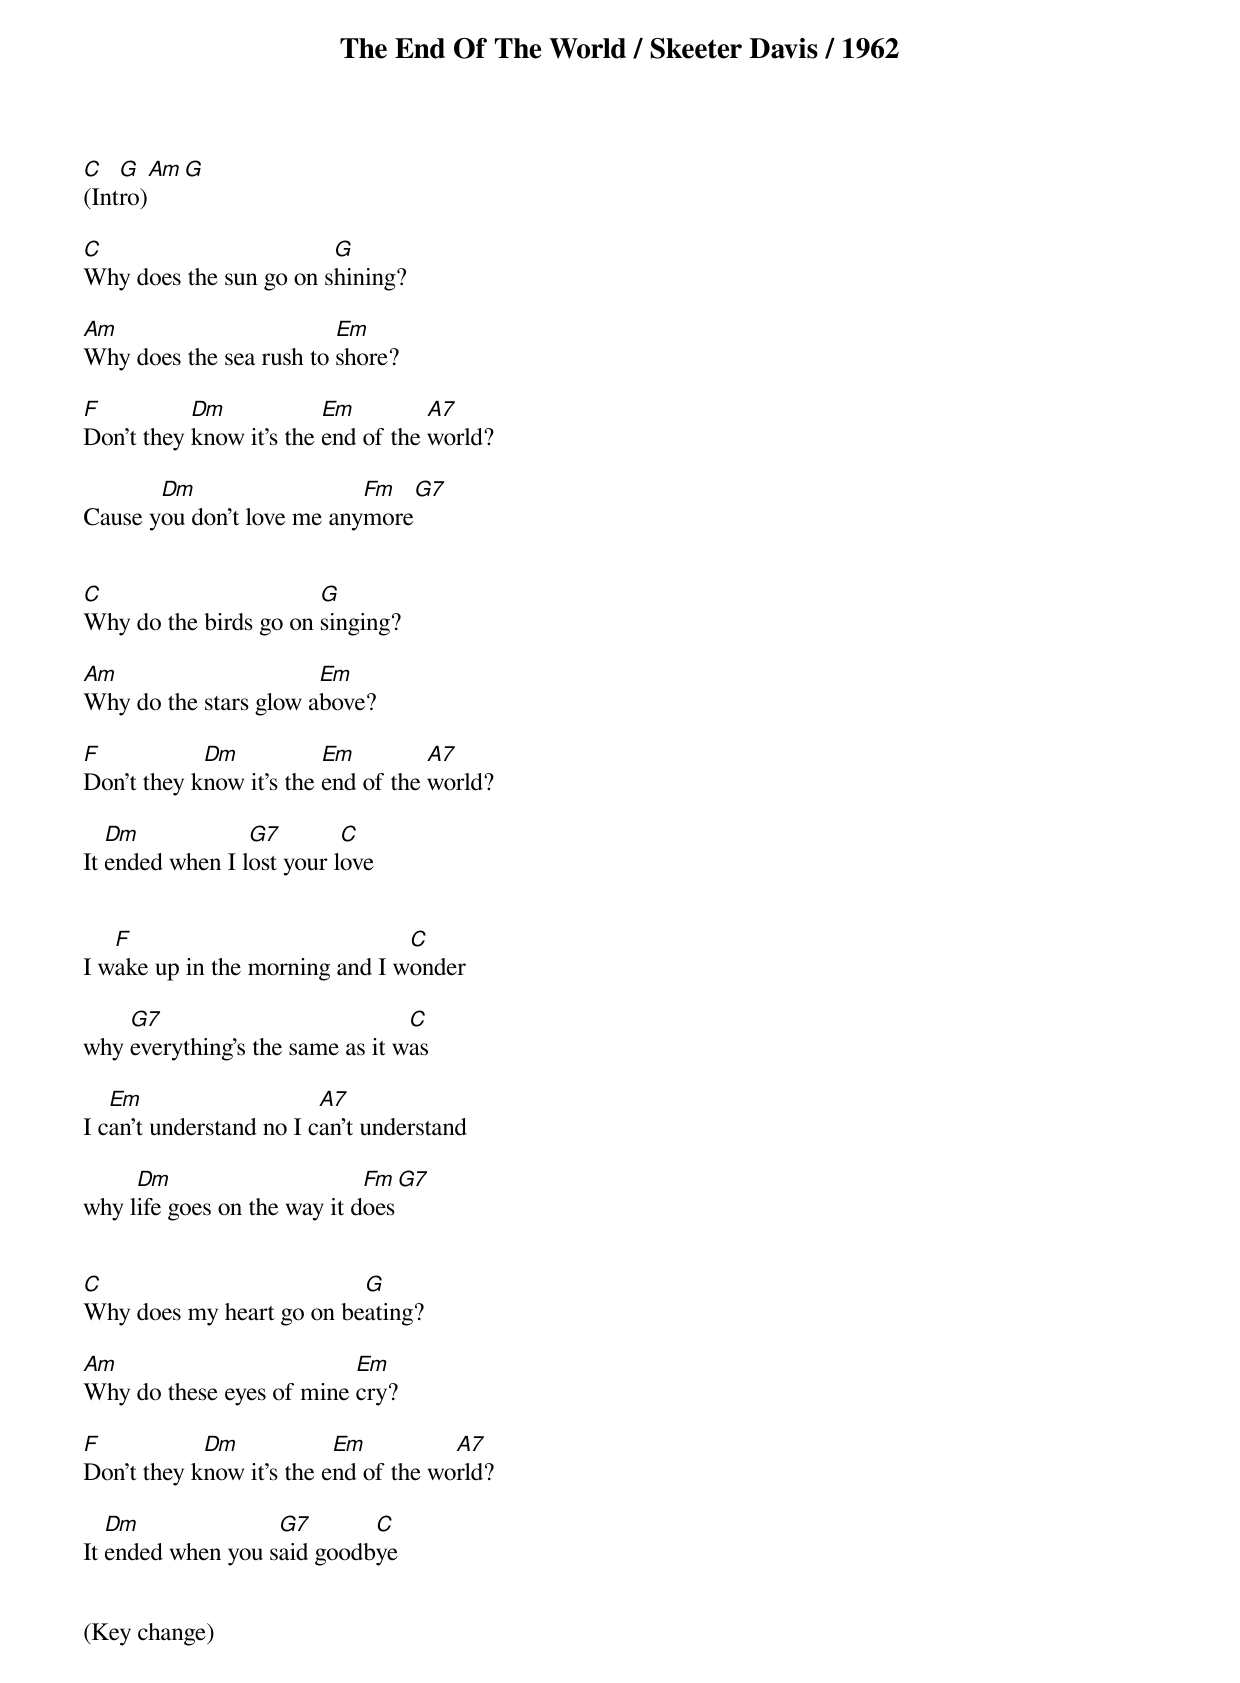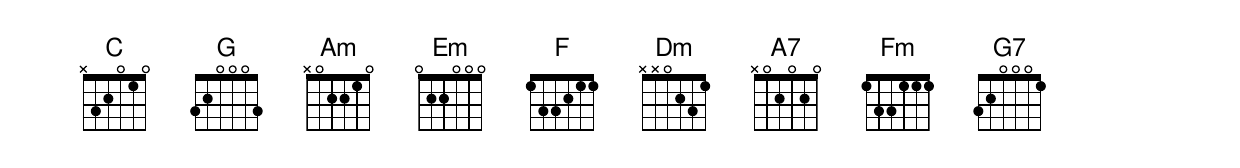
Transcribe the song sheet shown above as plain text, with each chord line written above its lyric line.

The End Of The World / Skeeter Davis / 1962

C   G   Am  G
(Intro)

C                       G
Why does the sun go on shining?

Am                       Em
Why does the sea rush to shore?

F          Dm            Em         A7
Don't they know it's the end of the world?

       Dm                  Fm  G7
Cause you don't love me anymore


C                      G
Why do the birds go on singing?

Am                     Em
Why do the stars glow above?

F           Dm           Em         A7
Don't they know it's the end of the world?

   Dm            G7        C
It ended when I lost your love


   F                            C
I wake up in the morning and I wonder

    G7                           C
why everything's the same as it was

   Em                    A7
I can't understand no I can't understand

     Dm                      Fm  G7
why life goes on the way it does


C                         G
Why does my heart go on beating?

Am                        Em
Why do these eyes of mine cry?

F           Dm            Em          A7
Don't they know it's the end of the world?

   Dm              G7       C
It ended when you said goodbye


(Key change)
